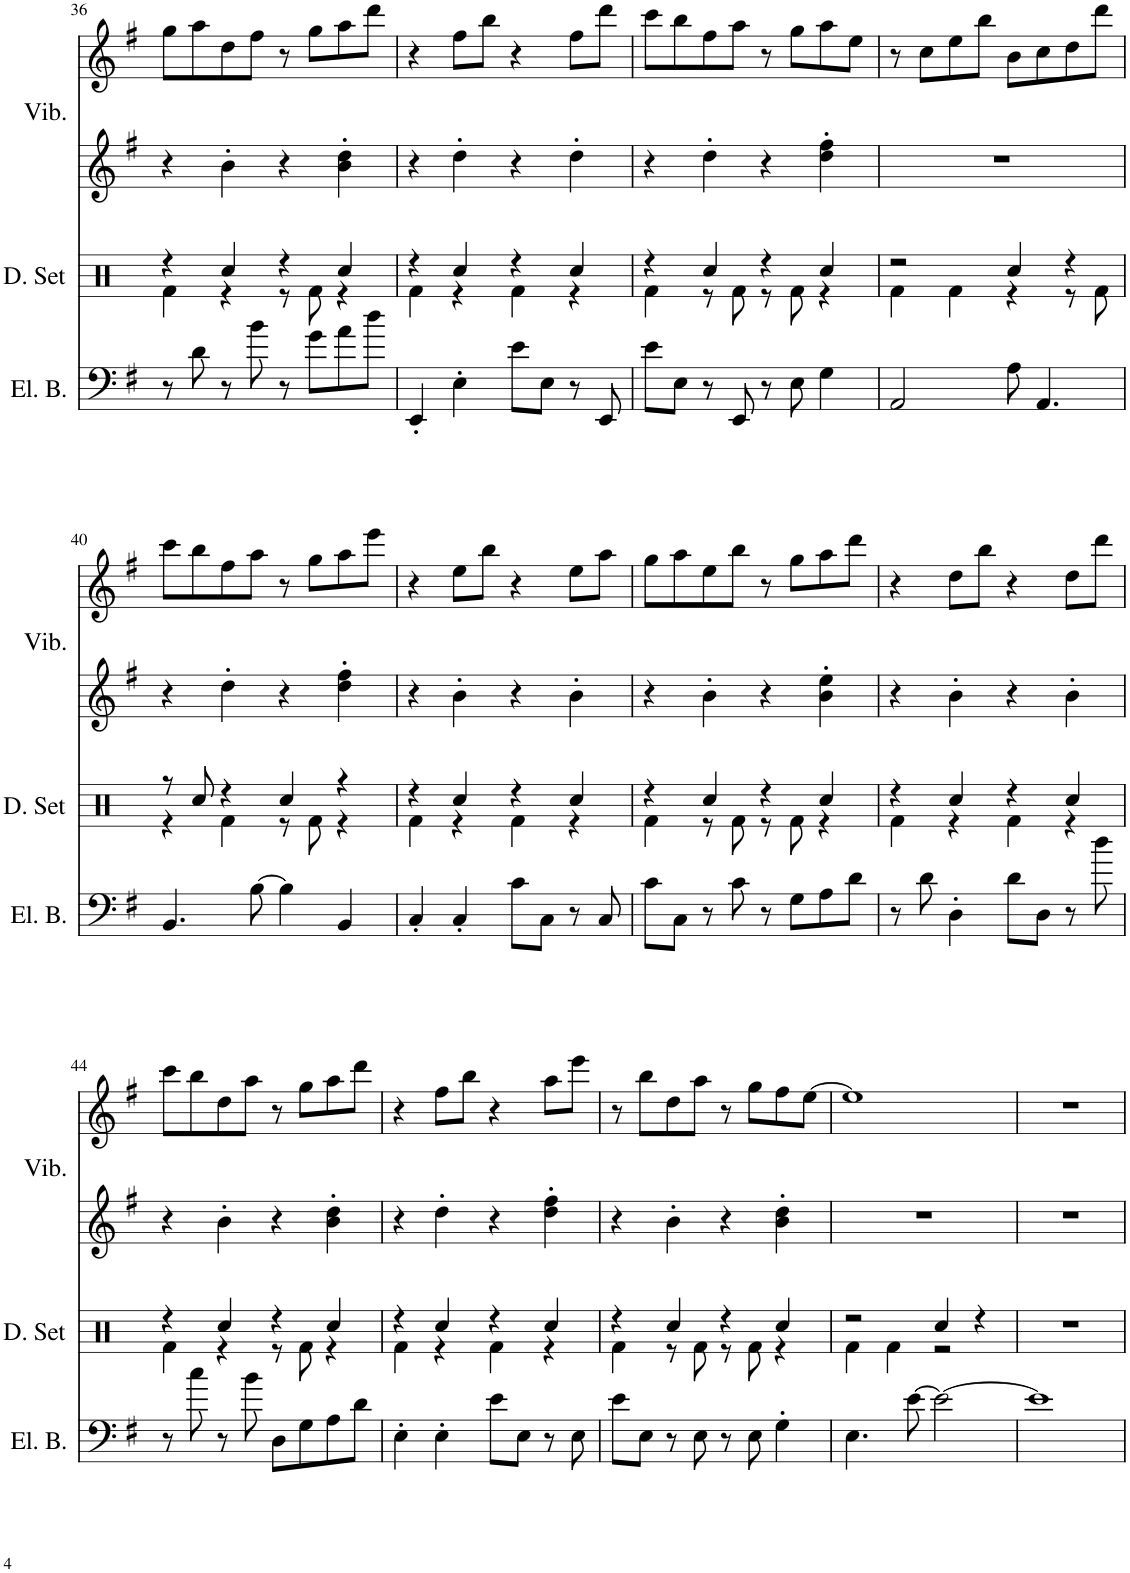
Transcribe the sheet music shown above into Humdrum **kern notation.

**kern	**kern	**kern	**kern
*part3	*part2	*part1	*part1
*staff4	*staff3	*staff2	*staff1
*I"Electric Bass, Bass	*I"Drumset, Drums	*I"Vibraphone, Vibraphone	*
*I'El. B.	*I'D. Set	*I'Vib.	*
!!LO:PB:g=z
*clefF4	*clefX	*clefG2	*clefG2
*Trd7c12	*	*	*
*k[f#]	*k[]	*k[f#]	*k[f#]
*M4/4	*M4/4	*M4/4	*M4/4
=36	=36	=36	=36
*	*^	*	*
8r	4r	4Rf\	4r	8gg\L
8d\	.	.	.	8aa\
8r	4Rcc/	4r	4b'\	8dd\
8b\	.	.	.	8ff#\J
8r	4r	8r	4r	8r
8g\L	.	8Rf\	.	8gg\L
8a\	4Rcc/	4r	4b\' 4dd\'	8aa\
8dd\J	.	.	.	8ddd\J
=37	=37	=37	=37	=37
4EE'/	4r	4Rf\	4r	4r
4E'\	4Rcc/	4r	4dd'\	8ff#\L
.	.	.	.	8bb\J
8e\L	4r	4Rf\	4r	4r
8E\J	.	.	.	.
8r	4Rcc/	4r	4dd'\	8ff#\L
8EE/	.	.	.	8ddd\J
=38	=38	=38	=38	=38
8e\L	4r	4Rf\	4r	8ccc\L
8E\J	.	.	.	8bb\
8r	4Rcc/	8r	4dd'\	8ff#\
8EE/	.	8Rf\	.	8aa\J
8r	4r	8r	4r	8r
8E\	.	8Rf\	.	8gg\L
4G\	4Rcc/	4r	4dd\' 4ff#\'	8aa\
.	.	.	.	8ee\J
=39	=39	=39	=39	=39
2AA/	2r	4Rf\	1r	8r
.	.	.	.	8cc\L
.	.	4Rf\	.	8ee\
.	.	.	.	8bb\J
8A\	4Rcc/	4r	.	8b\L
4.AA/	.	.	.	8cc\
.	4r	8r	.	8dd\
.	.	8Rf\	.	8ddd\J
!!LO:LB:g=z
=40	=40	=40	=40	=40
4.BB/	8r	4r	4r	8ccc\L
.	8Rcc/	.	.	8bb\
.	4r	4Rf\	4dd'\	8ff#\
[8B\	.	.	.	8aa\J
4B\]	4Rcc/	8r	4r	8r
.	.	8Rf\	.	8gg\L
4BB/	4r	4r	4dd\' 4ff#\'	8aa\
.	.	.	.	8eee\J
=41	=41	=41	=41	=41
4C'/	4r	4Rf\	4r	4r
4C'/	4Rcc/	4r	4b'\	8ee\L
.	.	.	.	8bb\J
8c\L	4r	4Rf\	4r	4r
8C\J	.	.	.	.
8r	4Rcc/	4r	4b'\	8ee\L
8C/	.	.	.	8aa\J
=42	=42	=42	=42	=42
8c\L	4r	4Rf\	4r	8gg\L
8C\J	.	.	.	8aa\
8r	4Rcc/	8r	4b'\	8ee\
8c\	.	8Rf\	.	8bb\J
8r	4r	8r	4r	8r
8G\L	.	8Rf\	.	8gg\L
8A\	4Rcc/	4r	4b\' 4ee\'	8aa\
8d\J	.	.	.	8ddd\J
=43	=43	=43	=43	=43
8r	4r	4Rf\	4r	4r
8d\	.	.	.	.
4D'\	4Rcc/	4r	4b'\	8dd\L
.	.	.	.	8bb\J
8d\L	4r	4Rf\	4r	4r
8D\J	.	.	.	.
8r	4Rcc/	4r	4b'\	8dd\L
8dd\	.	.	.	8ddd\J
!!LO:LB:g=z
=44	=44	=44	=44	=44
8r	4r	4Rf\	4r	8ccc\L
8cc\	.	.	.	8bb\
8r	4Rcc/	4r	4b'\	8dd\
8b\	.	.	.	8aa\J
8D\L	4r	8r	4r	8r
8G\	.	8Rf\	.	8gg\L
8A\	4Rcc/	4r	4b\' 4dd\'	8aa\
8d\J	.	.	.	8ddd\J
=45	=45	=45	=45	=45
4E'\	4r	4Rf\	4r	4r
4E'\	4Rcc/	4r	4dd'\	8ff#\L
.	.	.	.	8bb\J
8e\L	4r	4Rf\	4r	4r
8E\J	.	.	.	.
8r	4Rcc/	4r	4dd\' 4ff#\'	8aa\L
8E\	.	.	.	8eee\J
=46	=46	=46	=46	=46
8e\L	4r	4Rf\	4r	8r
8E\J	.	.	.	8bb\L
8r	4Rcc/	8r	4b'\	8dd\
8E\	.	8Rf\	.	8aa\J
8r	4r	8r	4r	8r
8E\	.	8Rf\	.	8gg\L
4G'\	4Rcc/	4r	4b\' 4dd\'	8ff#\
.	.	.	.	[8ee\J
=47	=47	=47	=47	=47
4.E\	2r	4Rf\	1r	1ee]
.	.	4Rf\	.	.
[8e\	.	.	.	.
2e\_	4Rcc/	2r	.	.
.	4r	.	.	.
*	*v	*v	*	*
=48	=48	=48	=48
1e]	1r	1r	1r
=	=	=	=
*-	*-	*-	*-
